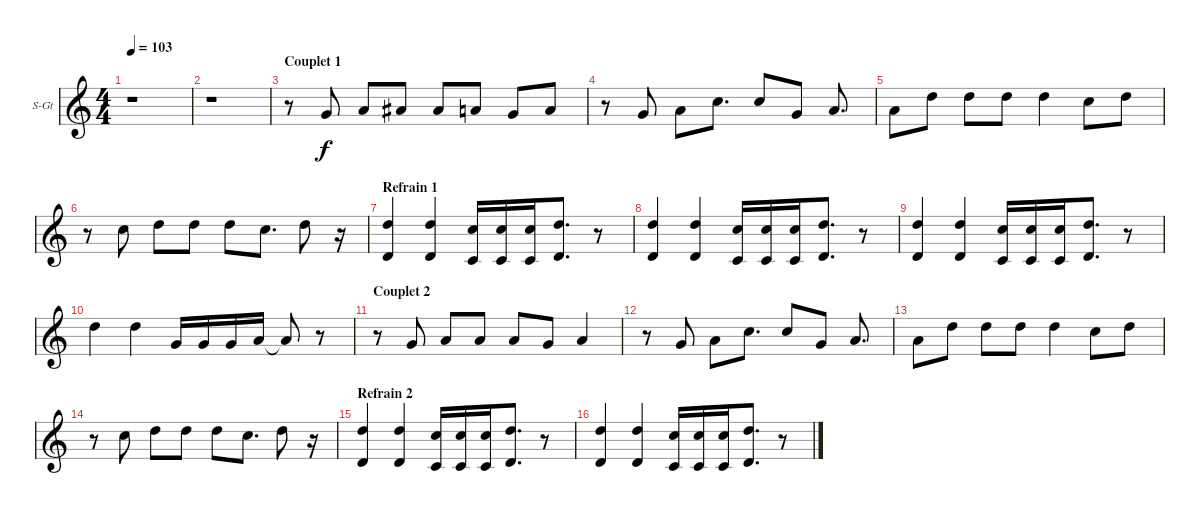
\bracketExtendMode groupsimilarinstruments
\firstSystemTrackNameOrientation horizontal
\otherSystemsTrackNameOrientation horizontal
\chordDiagramsInScore
\track ("Voix" "S-Gt") {instrument tenorsax}
\staff {score}
\tuning (E4 B3 G3 D3 A2 E2)
\displaytranspose 12
\ts (4 4)
\tempo 103
\clef g2
\ks c
r.1{dy f instrument tenorsax} |
r.1 |
\section ("" "Couplet 1")
r.8 5.4.8 7.4.8 8.4.8 8.4.8 7.4.8 5.4.8 7.4.8 |
r.8 5.4.8 7.4.8 5.3.8{d} 5.3.8 5.4.8 7.4.8{d} |
7.4.8 7.3.8 7.3.8 7.3.8 7.3.4 5.3.8 7.3.8 |
r.8 5.3.8 7.3.8 7.3.8 7.3.8 5.3.8{d} 7.3.8 r.16 |
\section ("" "Refrain 1")
(7.3 5.5).4 (7.3 5.5).4 (5.3 3.5).16 (5.3 3.5).16 (5.3 3.5).16 (7.3 5.5).8{d} r.8 |
(7.3 5.5).4 (7.3 5.5).4 (5.3 3.5).16 (5.3 3.5).16 (5.3 3.5).16 (7.3 5.5).8{d} r.8 |
(7.3 5.5).4 (7.3 5.5).4 (5.3 3.5).16 (5.3 3.5).16 (5.3 3.5).16 (7.3 5.5).8{d} r.8 |
7.3.4 7.3.4 5.4.16 5.4.16 5.4.16 7.4.16 7.4{t}.8 r.8 |
\section ("" "Couplet 2")
r.8 5.4.8 7.4.8 7.4.8 7.4.8 5.4.8 7.4.4 |
r.8 5.4.8 7.4.8 5.3.8{d} 5.3.8 5.4.8 7.4.8{d} |
7.4.8 7.3.8 7.3.8 7.3.8 7.3.4 5.3.8 7.3.8 |
r.8 5.3.8 7.3.8 7.3.8 7.3.8 5.3.8{d} 7.3.8 r.16 |
\section ("" "Refrain 2")
(7.3 5.5).4 (7.3 5.5).4 (5.3 3.5).16 (5.3 3.5).16 (5.3 3.5).16 (7.3 5.5).8{d} r.8 |
(7.3 5.5).4 (7.3 5.5).4 (5.3 3.5).16 (5.3 3.5).16 (5.3 3.5).16 (7.3 5.5).8{d} r.8
